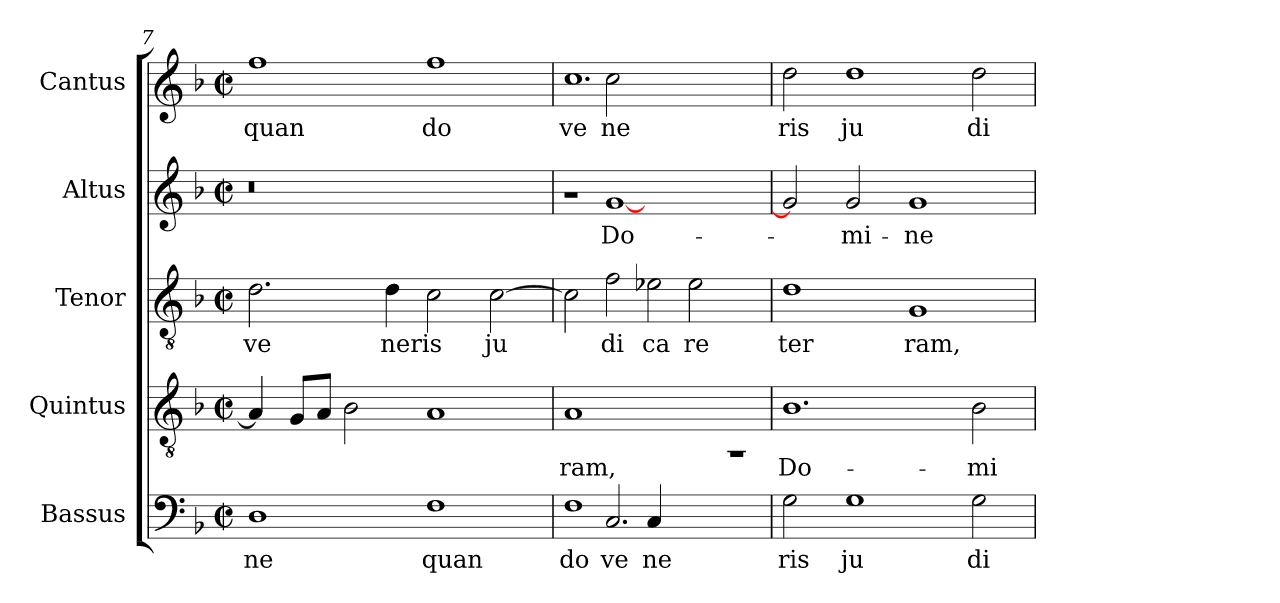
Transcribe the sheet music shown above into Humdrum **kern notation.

**kern	**text	**kern	**text	**kern	**text	**kern	**text	**kern	**text
*part5	*part5	*part4	*part4	*part3	*part3	*part2	*part2	*part1	*part1
*staff5	*staff5	*staff4	*staff4	*staff3	*staff3	*staff2	*staff2	*staff1	*staff1
*I"Bassus	*	*I"Quintus	*	*I"Tenor	*	*I"Altus	*	*I"Cantus	*
!!LO:LB:g=z
*clefF4	*	*clefGv2	*	*clefGv2	*	*clefG2	*	*clefG2	*
*k[b-]	*	*k[b-]	*	*k[b-]	*	*k[b-]	*	*k[b-]	*
*F:	*	*F:	*	*F:	*	*F:	*	*F:	*
*M2/2	*	*M2/2	*	*M2/2	*	*M2/2	*	*M2/2	*
*met(c|)	*	*met(c|)	*	*met(c|)	*	*met(c|)	*	*met(c|)	*
=7	=7	=7	=7	=7	=7	=7	=7	=7	=7
!	!LO:LY:b:cj	!	!	!	!LO:LY:b:cj	!	!	!	!LO:LY:b:cj
1D	ne	4A/]	.	2.d\	ve	0r	.	1ff	quan
.	.	8G/L	.	.	.	.	.	.	.
.	.	8A/J	.	.	.	.	.	.	.
.	.	2B-\	.	.	.	.	.	.	.
!	!	!	!	!	!LO:LY:b	!	!	!	!
.	.	.	.	4d\	neris	.	.	.	.
!	!LO:LY:b:cj	!	!	!	!	!	!	!	!LO:LY:b:cj
1F	quan	1A	.	2c\	.	.	.	1ff	do
!	!	!	!	!	!LO:LY:b:cj	!	!	!	!
.	.	.	.	[>2c\	ju	.	.	.	.
=8	=8	=8	=8	=8	=8	=8	=8	=8	=8
!LO:N:vis=1	!LO:LY:b:cj	!	!LO:LY:b:cj	!LO:N:vis=2	!	!LO:N:vis=1	!	!LO:N:vis=1.	!LO:LY:b:cj
4F	do	1A	ram,	4c\]	.	4ra	.	4cc	ve
!LO:N:vis=2.	!LO:LY:b:cj	!	!	!LO:N:vis=2	!LO:LY:b:cj	!LO:N:vis=1	!LO:LY:b:cj	!LO:N:vis=2	!LO:LY:b:cj
4C/	ve	.	.	4f\	di	[<4g	Do-	4cc\	ne
!	!LO:LY:b:cj	!	!	!LO:N:vis=2	!LO:LY:b:cj	!	!	!	!
4C/	ne	.	.	4e-X\	ca	2.ryy	.	2.ryy	.
!	!	!	!	!LO:N:vis=2	!LO:LY:b:cj	!	!	!	!
2ryy	.	.	.	4e-\	re	.	.	.	.
!	!	!LO:N:vis=1	!	!	!	!	!	!	!
.	.	4rAA	.	4ryy	.	.	.	.	.
=9	=9	=9	=9	=9	=9	=9	=9	=9	=9
!	!LO:LY:b:cj	!	!LO:LY:b:cj	!	!LO:LY:b:cj	!	!	!	!LO:LY:b:cj
2G\	ris	1.B-	Do-	1d	ter	2g/]	.	2dd\	ris
!	!LO:LY:b:cj	!	!	!	!	!	!LO:LY:b:cj	!	!LO:LY:b:cj
1G	ju	.	.	.	.	2g/	-mi-	1dd	ju
!	!	!	!	!	!LO:LY:b:cj	!	!LO:LY:b:cj	!	!
.	.	.	.	1G	ram,	1g	-ne	.	.
!	!LO:LY:b:cj	!	!LO:LY:b:cj	!	!	!	!	!	!LO:LY:b:cj
2G\	di	2B-\	-mi-	.	.	.	.	2dd\	di
=	=	=	=	=	=	=	=	=	=
*-	*-	*-	*-	*-	*-	*-	*-	*-	*-
